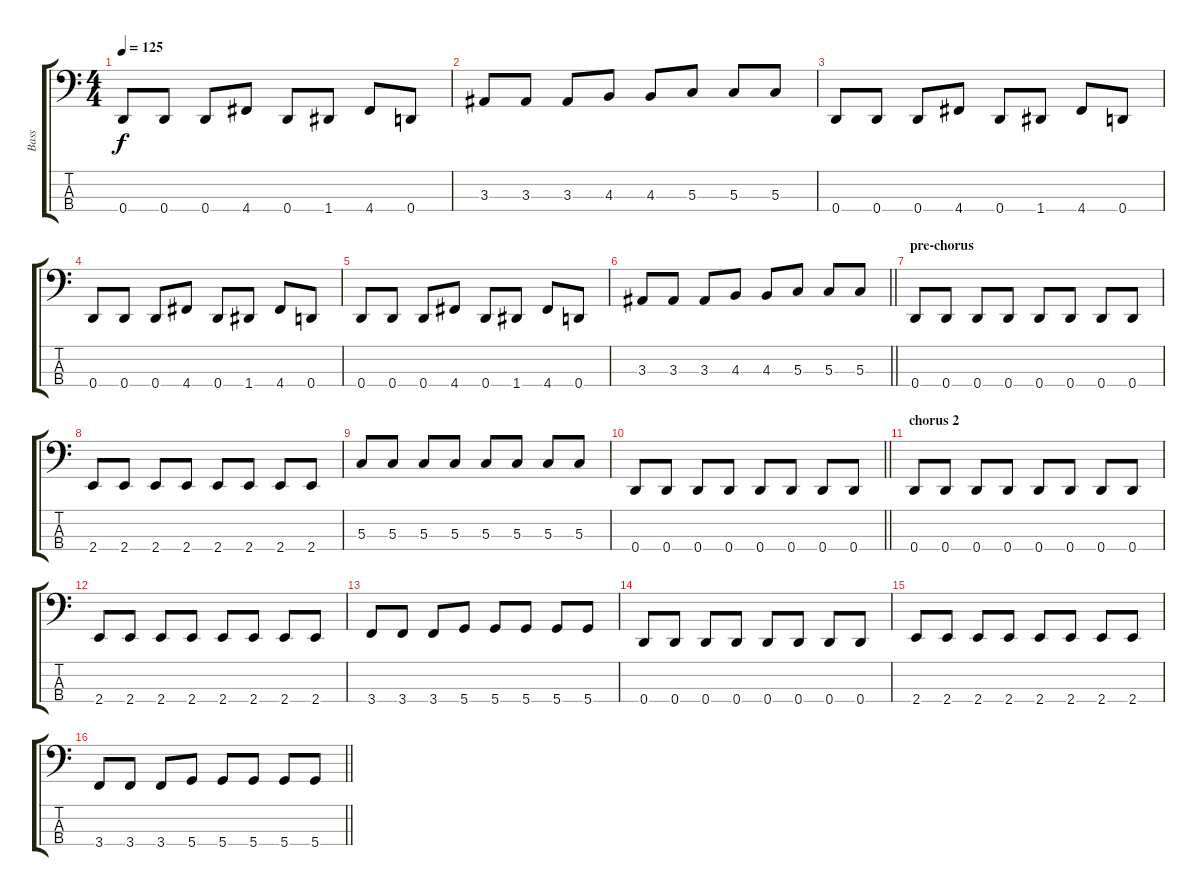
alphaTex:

\track ("Bass" "Bass") {instrument electricbassfinger}
\staff {score tabs}
\tuning (F2 C2 G1 D1) {hide}
\ts (4 4)
\tempo 125
\clef f4
\ks c
0.4.8{dy f} 0.4.8 0.4.8 4.4.8 0.4.8 1.4.8 4.4.8 0.4.8 |
3.3.8 3.3.8 3.3.8 4.3.8 4.3.8 5.3.8 5.3.8 5.3.8 |
0.4.8 0.4.8 0.4.8 4.4.8 0.4.8 1.4.8 4.4.8 0.4.8 |
0.4.8 0.4.8 0.4.8 4.4.8 0.4.8 1.4.8 4.4.8 0.4.8 |
0.4.8 0.4.8 0.4.8 4.4.8 0.4.8 1.4.8 4.4.8 0.4.8 |
\barLineRight lightlight
3.3.8 3.3.8 3.3.8 4.3.8 4.3.8 5.3.8 5.3.8 5.3.8 |
\section ("" "pre-chorus")
0.4.8 0.4.8 0.4.8 0.4.8 0.4.8 0.4.8 0.4.8 0.4.8 |
2.4.8 2.4.8 2.4.8 2.4.8 2.4.8 2.4.8 2.4.8 2.4.8 |
5.3.8 5.3.8 5.3.8 5.3.8 5.3.8 5.3.8 5.3.8 5.3.8 |
\barLineRight lightlight
0.4.8 0.4.8 0.4.8 0.4.8 0.4.8 0.4.8 0.4.8 0.4.8 |
\section ("" "chorus 2")
0.4.8 0.4.8 0.4.8 0.4.8 0.4.8 0.4.8 0.4.8 0.4.8 |
2.4.8 2.4.8 2.4.8 2.4.8 2.4.8 2.4.8 2.4.8 2.4.8 |
3.4.8 3.4.8 3.4.8 5.4.8 5.4.8 5.4.8 5.4.8 5.4.8 |
0.4.8 0.4.8 0.4.8 0.4.8 0.4.8 0.4.8 0.4.8 0.4.8 |
2.4.8 2.4.8 2.4.8 2.4.8 2.4.8 2.4.8 2.4.8 2.4.8 |
\barLineRight lightlight
3.4.8 3.4.8 3.4.8 5.4.8 5.4.8 5.4.8 5.4.8 5.4.8
